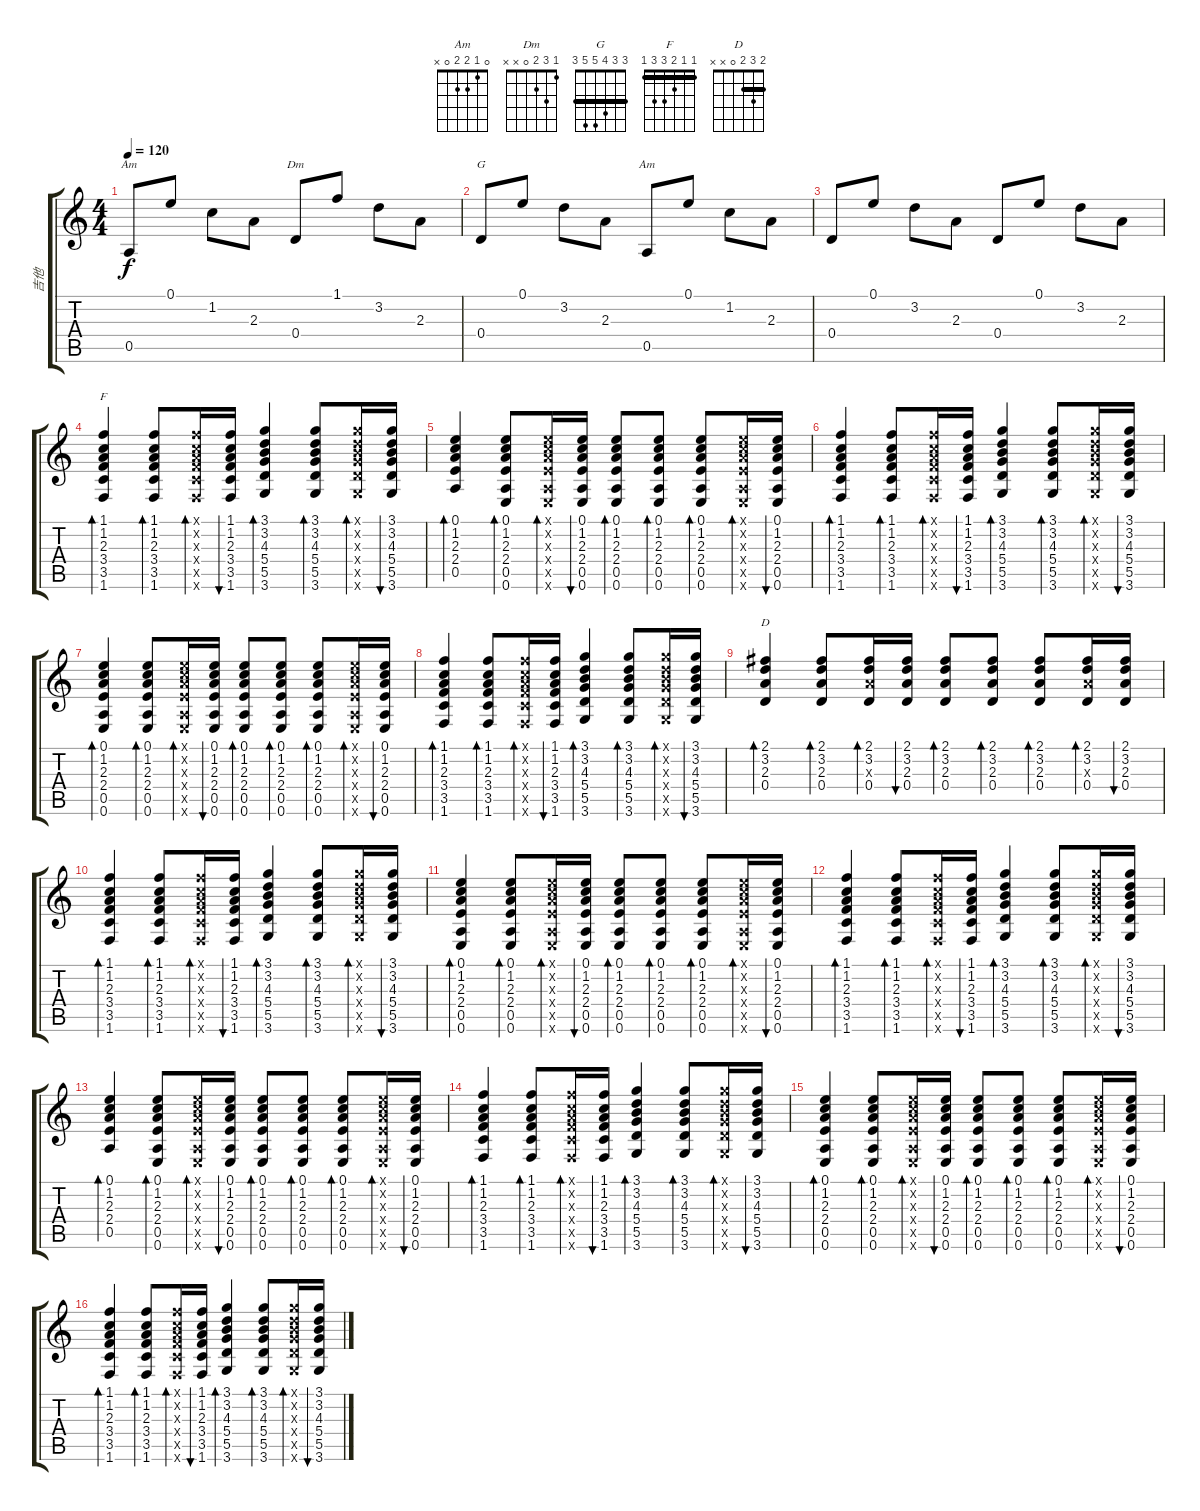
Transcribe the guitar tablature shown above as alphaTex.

\track ("吉他" "吉他") {instrument acousticguitarnylon}
\staff {score tabs}
\tuning (E4 B3 G3 D3 A2 E2) {hide}
\chord ("Am" x 1 2 2 x x)
\chord ("Dm" 1 3 2 0 x x)
\chord ("G" 3 3 4 5 5 3) {barre 3}
\chord ("Am" 0 1 2 2 0 x)
\chord ("F" 1 1 2 3 3 1) {barre 1}
\chord ("D" 2 3 2 0 x x) {barre 2}
\ts (4 4)
\tempo 120
\clef g2
\ks c
0.5.8{ch "Am" dy f} 0.1.8 1.2.8 2.3.8 0.4.8{ch "Dm"} 1.1.8 3.2.8 2.3.8 |
0.4.8{ch "G"} 0.1.8 3.2.8 2.3.8 0.5.8{ch "Am"} 0.1.8 1.2.8 2.3.8 |
0.4.8 0.1.8 3.2.8 2.3.8 0.4.8 0.1.8 3.2.8 2.3.8 |
(1.1 1.2 2.3 3.4 3.5 1.6).4{bd 30 ch "F"} (1.1 1.2 2.3 3.4 3.5 1.6).8{bd 30} (1.1{x} 1.2{x} 2.3{x} 3.4{x} 3.5{x} 1.6{x}).16{bd 30} (1.1 1.2 2.3 3.4 3.5 1.6).16{bu 30} (3.1 3.2 4.3 5.4 5.5 3.6).4{bd 30} (3.1 3.2 4.3 5.4 5.5 3.6).8{bd 30} (3.1{x} 3.2{x} 4.3{x} 5.4{x} 5.5{x} 3.6{x}).16{bd 30} (3.1 3.2 4.3 5.4 5.5 3.6).16{bu 30} |
(0.1 1.2 2.3 2.4 0.5).4{bd 30} (0.1 1.2 2.3 2.4 0.5 0.6).8{bd 30} (0.1{x} 1.2{x} 2.3{x} 2.4{x} 0.5{x} 0.6{x}).16{bd 30} (0.1 1.2 2.3 2.4 0.5 0.6).16{bu 30} (0.1 1.2 2.3 2.4 0.5 0.6).8{bd 30} (0.1 1.2 2.3 2.4 0.5 0.6).8{bd 30} (0.1 1.2 2.3 2.4 0.5 0.6).8{bd 30} (0.1{x} 1.2{x} 2.3{x} 2.4{x} 0.5{x} 0.6{x}).16{bd 30} (0.1 1.2 2.3 2.4 0.5 0.6).16{bu 30} |
(1.1 1.2 2.3 3.4 3.5 1.6).4{bd 30} (1.1 1.2 2.3 3.4 3.5 1.6).8{bd 30} (1.1{x} 1.2{x} 2.3{x} 3.4{x} 3.5{x} 1.6{x}).16{bd 30} (1.1 1.2 2.3 3.4 3.5 1.6).16{bu 30} (3.1 3.2 4.3 5.4 5.5 3.6).4{bd 30} (3.1 3.2 4.3 5.4 5.5 3.6).8{bd 30} (3.1{x} 3.2{x} 4.3{x} 5.4{x} 5.5{x} 3.6{x}).16{bd 30} (3.1 3.2 4.3 5.4 5.5 3.6).16{bu 30} |
(0.1 1.2 2.3 2.4 0.5 0.6).4{bd 30} (0.1 1.2 2.3 2.4 0.5 0.6).8{bd 30} (0.1{x} 1.2{x} 2.3{x} 2.4{x} 0.5{x} 0.6{x}).16{bd 30} (0.1 1.2 2.3 2.4 0.5 0.6).16{bu 30} (0.1 1.2 2.3 2.4 0.5 0.6).8{bd 30} (0.1 1.2 2.3 2.4 0.5 0.6).8{bd 30} (0.1 1.2 2.3 2.4 0.5 0.6).8{bd 30} (0.1{x} 1.2{x} 2.3{x} 2.4{x} 0.5{x} 0.6{x}).16{bd 30} (0.1 1.2 2.3 2.4 0.5 0.6).16{bu 30} |
(1.1 1.2 2.3 3.4 3.5 1.6).4{bd 30} (1.1 1.2 2.3 3.4 3.5 1.6).8{bd 30} (1.1{x} 1.2{x} 2.3{x} 3.4{x} 3.5{x} 1.6{x}).16{bd 30} (1.1 1.2 2.3 3.4 3.5 1.6).16{bu 30} (3.1 3.2 4.3 5.4 5.5 3.6).4{bd 30} (3.1 3.2 4.3 5.4 5.5 3.6).8{bd 30} (3.1{x} 3.2{x} 4.3{x} 5.4{x} 5.5{x} 3.6{x}).16{bd 30} (3.1 3.2 4.3 5.4 5.5 3.6).16{bu 30} |
(2.1 3.2 2.3 0.4).4{bd 30 ch "D"} (2.1 3.2 2.3 0.4).8{bd 30} (2.1 3.2 2.3{x} 0.4).16{bd 30} (2.1 3.2 2.3 0.4).16{bu 30} (2.1 3.2 2.3 0.4).8{bd 30} (2.1 3.2 2.3 0.4).8{bd 30} (2.1 3.2 2.3 0.4).8{bd 30} (2.1 3.2 2.3{x} 0.4).16{bd 30} (2.1 3.2 2.3 0.4).16{bu 30} |
(1.1 1.2 2.3 3.4 3.5 1.6).4{bd 30} (1.1 1.2 2.3 3.4 3.5 1.6).8{bd 30} (1.1{x} 1.2{x} 2.3{x} 3.4{x} 3.5{x} 1.6{x}).16{bd 30} (1.1 1.2 2.3 3.4 3.5 1.6).16{bu 30} (3.1 3.2 4.3 5.4 5.5 3.6).4{bd 30} (3.1 3.2 4.3 5.4 5.5 3.6).8{bd 30} (3.1{x} 3.2{x} 4.3{x} 5.4{x} 5.5{x} 3.6{x}).16{bd 30} (3.1 3.2 4.3 5.4 5.5 3.6).16{bu 30} |
(0.1 1.2 2.3 2.4 0.5 0.6).4{bd 30} (0.1 1.2 2.3 2.4 0.5 0.6).8{bd 30} (0.1{x} 1.2{x} 2.3{x} 2.4{x} 0.5{x} 0.6{x}).16{bd 30} (0.1 1.2 2.3 2.4 0.5 0.6).16{bu 30} (0.1 1.2 2.3 2.4 0.5 0.6).8{bd 30} (0.1 1.2 2.3 2.4 0.5 0.6).8{bd 30} (0.1 1.2 2.3 2.4 0.5 0.6).8{bd 30} (0.1{x} 1.2{x} 2.3{x} 2.4{x} 0.5{x} 0.6{x}).16{bd 30} (0.1 1.2 2.3 2.4 0.5 0.6).16{bu 30} |
(1.1 1.2 2.3 3.4 3.5 1.6).4{bd 30} (1.1 1.2 2.3 3.4 3.5 1.6).8{bd 30} (1.1{x} 1.2{x} 2.3{x} 3.4{x} 3.5{x} 1.6{x}).16{bd 30} (1.1 1.2 2.3 3.4 3.5 1.6).16{bu 30} (3.1 3.2 4.3 5.4 5.5 3.6).4{bd 30} (3.1 3.2 4.3 5.4 5.5 3.6).8{bd 30} (3.1{x} 3.2{x} 4.3{x} 5.4{x} 5.5{x} 3.6{x}).16{bd 30} (3.1 3.2 4.3 5.4 5.5 3.6).16{bu 30} |
(0.1 1.2 2.3 2.4 0.5).4{bd 30} (0.1 1.2 2.3 2.4 0.5 0.6).8{bd 30} (0.1{x} 1.2{x} 2.3{x} 2.4{x} 0.5{x} 0.6{x}).16{bd 30} (0.1 1.2 2.3 2.4 0.5 0.6).16{bu 30} (0.1 1.2 2.3 2.4 0.5 0.6).8{bd 30} (0.1 1.2 2.3 2.4 0.5 0.6).8{bd 30} (0.1 1.2 2.3 2.4 0.5 0.6).8{bd 30} (0.1{x} 1.2{x} 2.3{x} 2.4{x} 0.5{x} 0.6{x}).16{bd 30} (0.1 1.2 2.3 2.4 0.5 0.6).16{bu 30} |
(1.1 1.2 2.3 3.4 3.5 1.6).4{bd 30} (1.1 1.2 2.3 3.4 3.5 1.6).8{bd 30} (1.1{x} 1.2{x} 2.3{x} 3.4{x} 3.5{x} 1.6{x}).16{bd 30} (1.1 1.2 2.3 3.4 3.5 1.6).16{bu 30} (3.1 3.2 4.3 5.4 5.5 3.6).4{bd 30} (3.1 3.2 4.3 5.4 5.5 3.6).8{bd 30} (3.1{x} 3.2{x} 4.3{x} 5.4{x} 5.5{x} 3.6{x}).16{bd 30} (3.1 3.2 4.3 5.4 5.5 3.6).16{bu 30} |
(0.1 1.2 2.3 2.4 0.5 0.6).4{bd 30} (0.1 1.2 2.3 2.4 0.5 0.6).8{bd 30} (0.1{x} 1.2{x} 2.3{x} 2.4{x} 0.5{x} 0.6{x}).16{bd 30} (0.1 1.2 2.3 2.4 0.5 0.6).16{bu 30} (0.1 1.2 2.3 2.4 0.5 0.6).8{bd 30} (0.1 1.2 2.3 2.4 0.5 0.6).8{bd 30} (0.1 1.2 2.3 2.4 0.5 0.6).8{bd 30} (0.1{x} 1.2{x} 2.3{x} 2.4{x} 0.5{x} 0.6{x}).16{bd 30} (0.1 1.2 2.3 2.4 0.5 0.6).16{bu 30} |
(1.1 1.2 2.3 3.4 3.5 1.6).4{bd 30} (1.1 1.2 2.3 3.4 3.5 1.6).8{bd 30} (1.1{x} 1.2{x} 2.3{x} 3.4{x} 3.5{x} 1.6{x}).16{bd 30} (1.1 1.2 2.3 3.4 3.5 1.6).16{bu 30} (3.1 3.2 4.3 5.4 5.5 3.6).4{bd 30} (3.1 3.2 4.3 5.4 5.5 3.6).8{bd 30} (3.1{x} 3.2{x} 4.3{x} 5.4{x} 5.5{x} 3.6{x}).16{bd 30} (3.1 3.2 4.3 5.4 5.5 3.6).16{bu 30}
